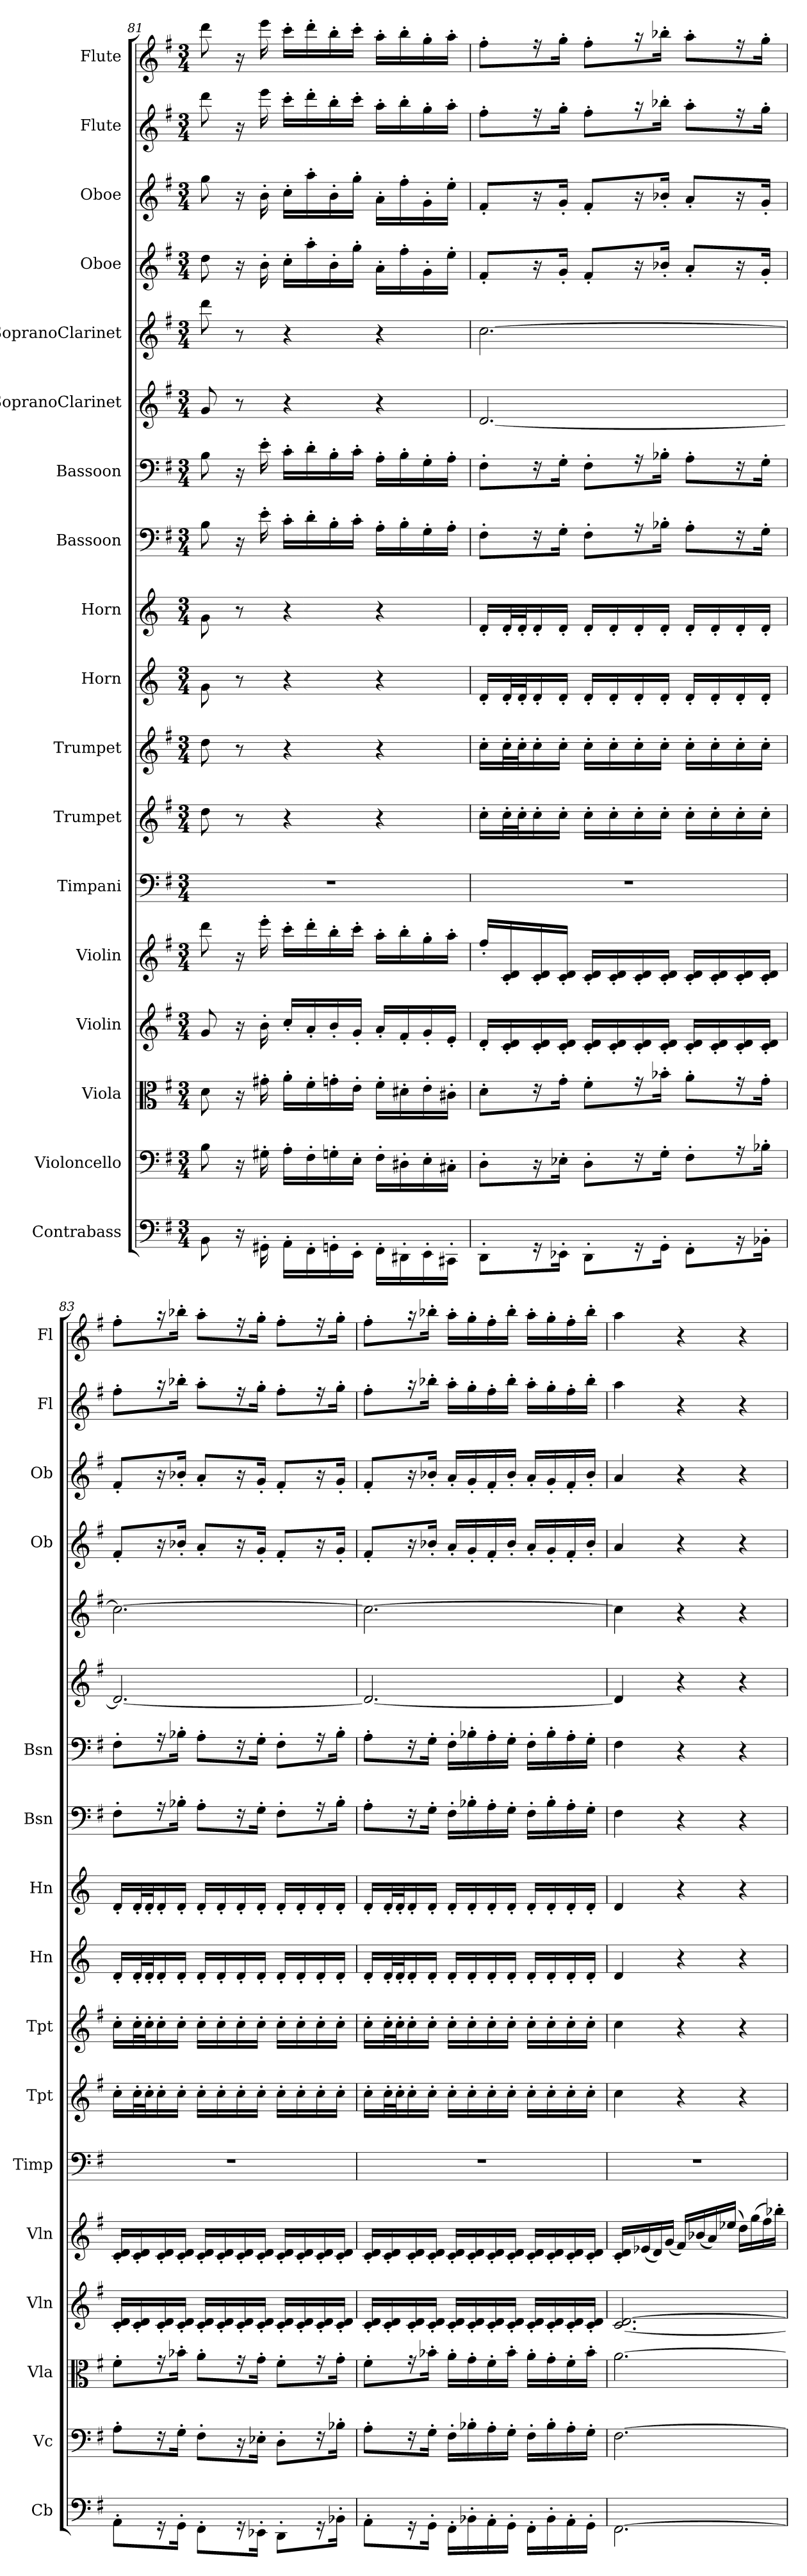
**kern	**kern	**kern	**kern	**kern	**kern	**kern	**kern	**kern	**kern	**kern	**kern	**kern	**kern	**kern	**kern	**kern	**kern
*part18	*part17	*part16	*part15	*part14	*part13	*part12	*part11	*part10	*part9	*part8	*part7	*part6	*part5	*part4	*part3	*part2	*part1
*staff18	*staff17	*staff16	*staff15	*staff14	*staff13	*staff12	*staff11	*staff10	*staff9	*staff8	*staff7	*staff6	*staff5	*staff4	*staff3	*staff2	*staff1
*I"Contrabass	*I"Violoncello	*I"Viola	*I"Violin	*I"Violin	*I"Timpani	*I"Trumpet	*I"Trumpet	*I"Horn	*I"Horn	*I"Bassoon	*I"Bassoon	*I"SopranoClarinet	*I"SopranoClarinet	*I"Oboe	*I"Oboe	*I"Flute	*I"Flute
*I'Cb	*I'Vc	*I'Vla	*I'Vln	*I'Vln	*I'Timp	*I'Tpt	*I'Tpt	*I'Hn	*I'Hn	*I'Bsn	*I'Bsn	*	*	*I'Ob	*I'Ob	*I'Fl	*I'Fl
*clefF4	*clefF4	*clefC3	*clefG2	*clefG2	*clefF4	*clefG2	*clefG2	*clefG2	*clefG2	*clefF4	*clefF4	*clefG2	*clefG2	*clefG2	*clefG2	*clefG2	*clefG2
*k[f#]	*k[f#]	*k[f#]	*k[f#]	*k[f#]	*k[f#]	*k[f#]	*k[f#]	*k[]	*k[]	*k[f#]	*k[f#]	*k[f#]	*k[f#]	*k[f#]	*k[f#]	*k[f#]	*k[f#]
*M3/4	*M3/4	*M3/4	*M3/4	*M3/4	*M3/4	*M3/4	*M3/4	*M3/4	*M3/4	*M3/4	*M3/4	*M3/4	*M3/4	*M3/4	*M3/4	*M3/4	*M3/4
=81	=81	=81	=81	=81	=81	=81	=81	=81	=81	=81	=81	=81	=81	=81	=81	=81	=81
8BB\	8B\	8d\	8g/	8ddd\	2.r	8dd\	8dd\	8g\	8g\	8B\	8B\	8g/	8ddd\	8dd\	8gg\	8ddd\	8ddd\
16r	16r	16r	16r	16r	.	8r	8r	8r	8r	16r	16r	8r	8r	16r	16r	16r	16r
16GG#X'\	16G#X'\	16g#X'\	16b'\	16eee'\	.	.	.	.	.	16e'\	16e'\	.	.	16b'\	16b'\	16eee\	16eee\
16AA'\LL	16A'\LL	16a'\LL	16cc'/LL	16ccc'\LL	.	4r	4r	4r	4r	16c'\LL	16c'\LL	4r	4r	16cc'\LL	16cc'\LL	16ccc'\LL	16ccc'\LL
16FF#'\	16F#'\	16f#'\	16a'/	16ddd'\	.	.	.	.	.	16d'\	16d'\	.	.	16aa'\	16aa'\	16ddd'\	16ddd'\
16GGn'\	16Gn'\	16gn'\	16b'/	16bb'\	.	.	.	.	.	16B'\	16B'\	.	.	16b'\	16b'\	16bb'\	16bb'\
16EE'\JJ	16E'\JJ	16e'\JJ	16g'/JJ	16ccc'\JJ	.	.	.	.	.	16c'\JJ	16c'\JJ	.	.	16gg'\JJ	16gg'\JJ	16ccc'\JJ	16ccc'\JJ
16FF#'\LL	16F#'\LL	16f#'\LL	16a'/LL	16aa'\LL	.	4r	4r	4r	4r	16A'\LL	16A'\LL	4r	4r	16a'\LL	16a'\LL	16aa'\LL	16aa'\LL
16DD#X'\	16D#X'\	16d#X'\	16f#'/	16bb'\	.	.	.	.	.	16B'\	16B'\	.	.	16ff#'\	16ff#'\	16bb'\	16bb'\
16EE'\	16E'\	16e'\	16g'/	16gg'\	.	.	.	.	.	16G'\	16G'\	.	.	16g'\	16g'\	16gg'\	16gg'\
16CC#X'\JJ	16C#X'\JJ	16c#X'\JJ	16e'/JJ	16aa'\JJ	.	.	.	.	.	16A'\JJ	16A'\JJ	.	.	16ee'\JJ	16ee'\JJ	16aa'\JJ	16aa'\JJ
=82	=82	=82	=82	=82	=82	=82	=82	=82	=82	=82	=82	=82	=82	=82	=82	=82	=82
8DD'\L	8D'\L	8d'\L	16d'/LL	16ff#'/LL	2.r	16cc'\LL	16cc'\LL	16d'/LL	16d'/LL	8F#'\L	8F#'\L	[2.d/	[2.cc\	8f#'/L	8f#'/L	8ff#'\L	8ff#'\L
.	.	.	16c'/ 16d'/	16c'/ 16d'/	.	32cc'\L	32cc'\L	32d'/L	32d'/L	.	.	.	.	.	.	.	.
.	.	.	.	.	.	32cc'\J	32cc'\J	32d'/J	32d'/J	.	.	.	.	.	.	.	.
16r	16r	16r	16c'/ 16d'/	16c'/ 16d'/	.	16cc'\	16cc'\	16d'/	16d'/	16r	16r	.	.	16r	16r	16r	16r
16EE-X'\Jk	16E-X'\Jk	16g'\Jk	16c'/ 16d'/JJ	16c'/ 16d'/JJ	.	16cc'\JJ	16cc'\JJ	16d'/JJ	16d'/JJ	16G'\Jk	16G'\Jk	.	.	16g'/Jk	16g'/Jk	16gg'\Jk	16gg'\Jk
8DD'\L	8D'\L	8f#'\L	16c'/ 16d'/LL	16c'/ 16d'/LL	.	16cc'\LL	16cc'\LL	16d'/LL	16d'/LL	8F#'\L	8F#'\L	.	.	8f#'/L	8f#'/L	8ff#'\L	8ff#'\L
.	.	.	16c'/ 16d'/	16c'/ 16d'/	.	16cc'\	16cc'\	16d'/	16d'/	.	.	.	.	.	.	.	.
16r	16r	16r	16c'/ 16d'/	16c'/ 16d'/	.	16cc'\	16cc'\	16d'/	16d'/	16r	16r	.	.	16r	16r	16r	16r
16GG'\Jk	16G'\Jk	16b-X'\Jk	16c'/ 16d'/JJ	16c'/ 16d'/JJ	.	16cc'\JJ	16cc'\JJ	16d'/JJ	16d'/JJ	16B-X'\Jk	16B-X'\Jk	.	.	16b-X'/Jk	16b-X'/Jk	16bb-X'\Jk	16bb-X'\Jk
8FF#'\L	8F#'\L	8a'\L	16c'/ 16d'/LL	16c'/ 16d'/LL	.	16cc'\LL	16cc'\LL	16d'/LL	16d'/LL	8A'\L	8A'\L	.	.	8a'/L	8a'/L	8aa'\L	8aa'\L
.	.	.	16c'/ 16d'/	16c'/ 16d'/	.	16cc'\	16cc'\	16d'/	16d'/	.	.	.	.	.	.	.	.
16r	16r	16r	16c'/ 16d'/	16c'/ 16d'/	.	16cc'\	16cc'\	16d'/	16d'/	16r	16r	.	.	16r	16r	16r	16r
16BB-X'\Jk	16B-X'\Jk	16g'\Jk	16c'/ 16d'/JJ	16c'/ 16d'/JJ	.	16cc'\JJ	16cc'\JJ	16d'/JJ	16d'/JJ	16G'\Jk	16G'\Jk	.	.	16g'/Jk	16g'/Jk	16gg'\Jk	16gg'\Jk
=83	=83	=83	=83	=83	=83	=83	=83	=83	=83	=83	=83	=83	=83	=83	=83	=83	=83
8AA'\L	8A'\L	8f#'\L	16c'/ 16d'/LL	16c'/ 16d'/LL	2.r	16cc'\LL	16cc'\LL	16d'/LL	16d'/LL	8F#'\L	8F#'\L	2.d/_	2.cc\_	8f#'/L	8f#'/L	8ff#'\L	8ff#'\L
.	.	.	16c'/ 16d'/	16c'/ 16d'/	.	32cc'\L	32cc'\L	32d'/L	32d'/L	.	.	.	.	.	.	.	.
.	.	.	.	.	.	32cc'\J	32cc'\J	32d'/J	32d'/J	.	.	.	.	.	.	.	.
16r	16r	16r	16c'/ 16d'/	16c'/ 16d'/	.	16cc'\	16cc'\	16d'/	16d'/	16r	16r	.	.	16r	16r	16r	16r
16GG'\Jk	16G'\Jk	16b-X'\Jk	16c'/ 16d'/JJ	16c'/ 16d'/JJ	.	16cc'\JJ	16cc'\JJ	16d'/JJ	16d'/JJ	16B-X'\Jk	16B-X'\Jk	.	.	16b-X'/Jk	16b-X'/Jk	16bb-X'\Jk	16bb-X'\Jk
8FF#'\L	8F#'\L	8a'\L	16c'/ 16d'/LL	16c'/ 16d'/LL	.	16cc'\LL	16cc'\LL	16d'/LL	16d'/LL	8A'\L	8A'\L	.	.	8a'/L	8a'/L	8aa'\L	8aa'\L
.	.	.	16c'/ 16d'/	16c'/ 16d'/	.	16cc'\	16cc'\	16d'/	16d'/	.	.	.	.	.	.	.	.
16r	16r	16r	16c'/ 16d'/	16c'/ 16d'/	.	16cc'\	16cc'\	16d'/	16d'/	16r	16r	.	.	16r	16r	16r	16r
16EE-X'\Jk	16E-X'\Jk	16g'\Jk	16c'/ 16d'/JJ	16c'/ 16d'/JJ	.	16cc'\JJ	16cc'\JJ	16d'/JJ	16d'/JJ	16G'\Jk	16G'\Jk	.	.	16g'/Jk	16g'/Jk	16gg'\Jk	16gg'\Jk
8DD'\L	8D'\L	8f#'\L	16c'/ 16d'/LL	16c'/ 16d'/LL	.	16cc'\LL	16cc'\LL	16d'/LL	16d'/LL	8F#'\L	8F#'\L	.	.	8f#'/L	8f#'/L	8ff#'\L	8ff#'\L
.	.	.	16c'/ 16d'/	16c'/ 16d'/	.	16cc'\	16cc'\	16d'/	16d'/	.	.	.	.	.	.	.	.
16r	16r	16r	16c'/ 16d'/	16c'/ 16d'/	.	16cc'\	16cc'\	16d'/	16d'/	16r	16r	.	.	16r	16r	16r	16r
16BB-X'\Jk	16B-X'\Jk	16g'\Jk	16c'/ 16d'/JJ	16c'/ 16d'/JJ	.	16cc'\JJ	16cc'\JJ	16d'/JJ	16d'/JJ	16B-'\Jk	16B-'\Jk	.	.	16g'/Jk	16g'/Jk	16gg'\Jk	16gg'\Jk
=84	=84	=84	=84	=84	=84	=84	=84	=84	=84	=84	=84	=84	=84	=84	=84	=84	=84
8AA'\L	8A'\L	8f#'\L	16c'/ 16d'/LL	16c'/ 16d'/LL	2.r	16cc'\LL	16cc'\LL	16d'/LL	16d'/LL	8A'\L	8A'\L	2.d/_	2.cc\_	8f#'/L	8f#'/L	8ff#'\L	8ff#'\L
.	.	.	16c'/ 16d'/	16c'/ 16d'/	.	32cc'\L	32cc'\L	32d'/L	32d'/L	.	.	.	.	.	.	.	.
.	.	.	.	.	.	32cc'\J	32cc'\J	32d'/J	32d'/J	.	.	.	.	.	.	.	.
16r	16r	16r	16c'/ 16d'/	16c'/ 16d'/	.	16cc'\	16cc'\	16d'/	16d'/	16r	16r	.	.	16r	16r	16r	16r
16GG'\Jk	16G'\Jk	16b-X'\Jk	16c'/ 16d'/JJ	16c'/ 16d'/JJ	.	16cc'\JJ	16cc'\JJ	16d'/JJ	16d'/JJ	16G'\Jk	16G'\Jk	.	.	16b-X'/Jk	16b-X'/Jk	16bb-X'\Jk	16bb-X'\Jk
16FF#'\LL	16F#'\LL	16a'\LL	16c'/ 16d'/LL	16c'/ 16d'/LL	.	16cc'\LL	16cc'\LL	16d'/LL	16d'/LL	16F#'\LL	16F#'\LL	.	.	16a'/LL	16a'/LL	16aa'\LL	16aa'\LL
16BB-X'\	16B-X'\	16g'\	16c'/ 16d'/	16c'/ 16d'/	.	16cc'\	16cc'\	16d'/	16d'/	16B-X'\	16B-X'\	.	.	16g'/	16g'/	16gg'\	16gg'\
16AA'\	16A'\	16f#'\	16c'/ 16d'/	16c'/ 16d'/	.	16cc'\	16cc'\	16d'/	16d'/	16A'\	16A'\	.	.	16f#'/	16f#'/	16ff#'\	16ff#'\
16GG'\JJ	16G'\JJ	16b-'\JJ	16c'/ 16d'/JJ	16c'/ 16d'/JJ	.	16cc'\JJ	16cc'\JJ	16d'/JJ	16d'/JJ	16G'\JJ	16G'\JJ	.	.	16b-'/JJ	16b-'/JJ	16bb-'\JJ	16bb-'\JJ
16FF#'\LL	16F#'\LL	16a'\LL	16c'/ 16d'/LL	16c'/ 16d'/LL	.	16cc'\LL	16cc'\LL	16d'/LL	16d'/LL	16F#'\LL	16F#'\LL	.	.	16a'/LL	16a'/LL	16aa'\LL	16aa'\LL
16BB-'\	16B-'\	16g'\	16c'/ 16d'/	16c'/ 16d'/	.	16cc'\	16cc'\	16d'/	16d'/	16B-'\	16B-'\	.	.	16g'/	16g'/	16gg'\	16gg'\
16AA'\	16A'\	16f#'\	16c'/ 16d'/	16c'/ 16d'/	.	16cc'\	16cc'\	16d'/	16d'/	16A'\	16A'\	.	.	16f#'/	16f#'/	16ff#'\	16ff#'\
16GG'\JJ	16G'\JJ	16b-'\JJ	16c'/ 16d'/JJ	16c'/ 16d'/JJ	.	16cc'\JJ	16cc'\JJ	16d'/JJ	16d'/JJ	16G'\JJ	16G'\JJ	.	.	16b-'/JJ	16b-'/JJ	16bb-'\JJ	16bb-'\JJ
=85	=85	=85	=85	=85	=85	=85	=85	=85	=85	=85	=85	=85	=85	=85	=85	=85	=85
[2.FF#\	[2.F#\	[2.a\	[2.c/ [2.d/	16c'/ 16d'/LL	2.r	4cc\	4cc\	4d/	4d/	4F#\	4F#\	4d/]	4cc\]	4a/	4a/	4aa\	4aa\
.	.	.	.	(16e-X/	.	.	.	.	.	.	.	.	.	.	.	.	.
.	.	.	.	16d/)	.	.	.	.	.	.	.	.	.	.	.	.	.
.	.	.	.	(16g/JJ	.	.	.	.	.	.	.	.	.	.	.	.	.
.	.	.	.	16f#/LL)	.	4r	4r	4r	4r	4r	4r	4r	4r	4r	4r	4r	4r
.	.	.	.	(16b-X/	.	.	.	.	.	.	.	.	.	.	.	.	.
.	.	.	.	16a/)	.	.	.	.	.	.	.	.	.	.	.	.	.
.	.	.	.	(16ee-X/JJ	.	.	.	.	.	.	.	.	.	.	.	.	.
.	.	.	.	16dd\LL)	.	4r	4r	4r	4r	4r	4r	4r	4r	4r	4r	4r	4r
.	.	.	.	(16gg\	.	.	.	.	.	.	.	.	.	.	.	.	.
.	.	.	.	16ff#\)	.	.	.	.	.	.	.	.	.	.	.	.	.
.	.	.	.	16bb-X'\JJ	.	.	.	.	.	.	.	.	.	.	.	.	.
=	=	=	=	=	=	=	=	=	=	=	=	=	=	=	=	=	=
*-	*-	*-	*-	*-	*-	*-	*-	*-	*-	*-	*-	*-	*-	*-	*-	*-	*-
